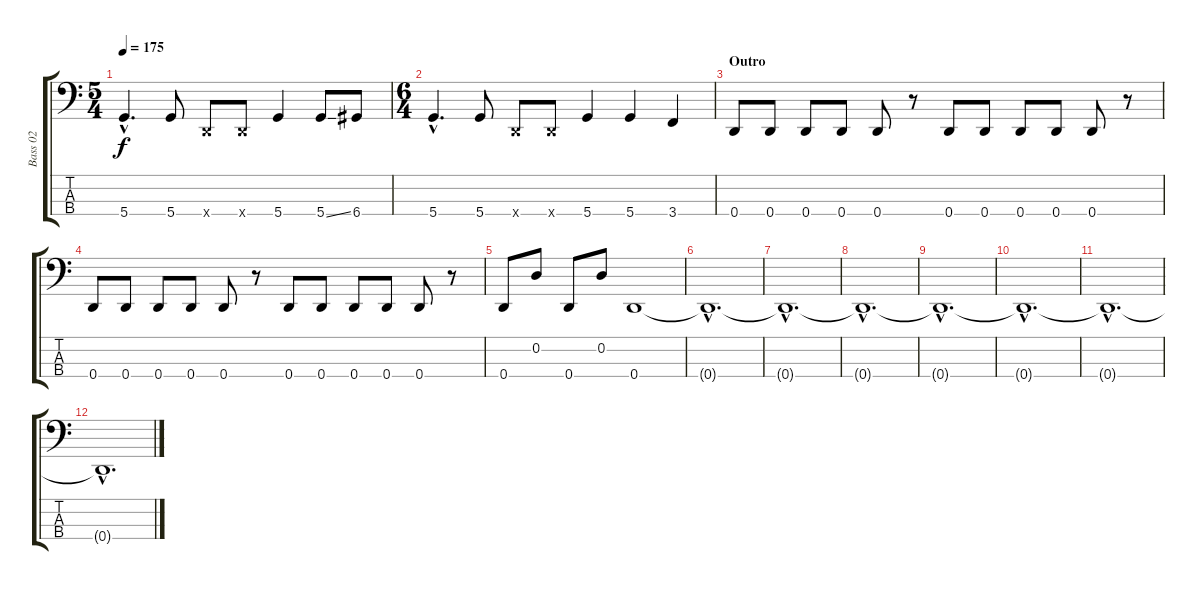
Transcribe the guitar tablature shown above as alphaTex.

\track ("Bass 02" "Bass 02") {instrument electricbassfinger}
\staff {score tabs}
\tuning (G2 D2 A1 D1) {hide}
\ts (5 4)
\tempo 175
\clef f4
\ks c
5.4{hac}.4{d dy f} 5.4.8 0.4{x}.8 0.4{x}.8 5.4.4 5.4{ss}.8 6.4.8 |
\ts (6 4)
5.4{hac}.4{d} 5.4.8 0.4{x}.8 0.4{x}.8 5.4.4 5.4.4 3.4.4 |
\section ("" "Outro")
0.4.8 0.4.8 0.4.8 0.4.8 0.4.8 r.8 0.4.8 0.4.8 0.4.8 0.4.8 0.4.8 r.8 |
0.4.8 0.4.8 0.4.8 0.4.8 0.4.8 r.8 0.4.8 0.4.8 0.4.8 0.4.8 0.4.8 r.8 |
0.4.8 0.2.8 0.4.8 0.2.8 0.4.1 |
0.4{hac t}.1{d} |
0.4{hac t}.1{d volume 6} |
0.4{hac t}.1{d} |
0.4{hac t}.1{d} |
0.4{hac t}.1{d volume 0} |
0.4{hac t}.1{d} |
0.4{hac t}.1{d}
